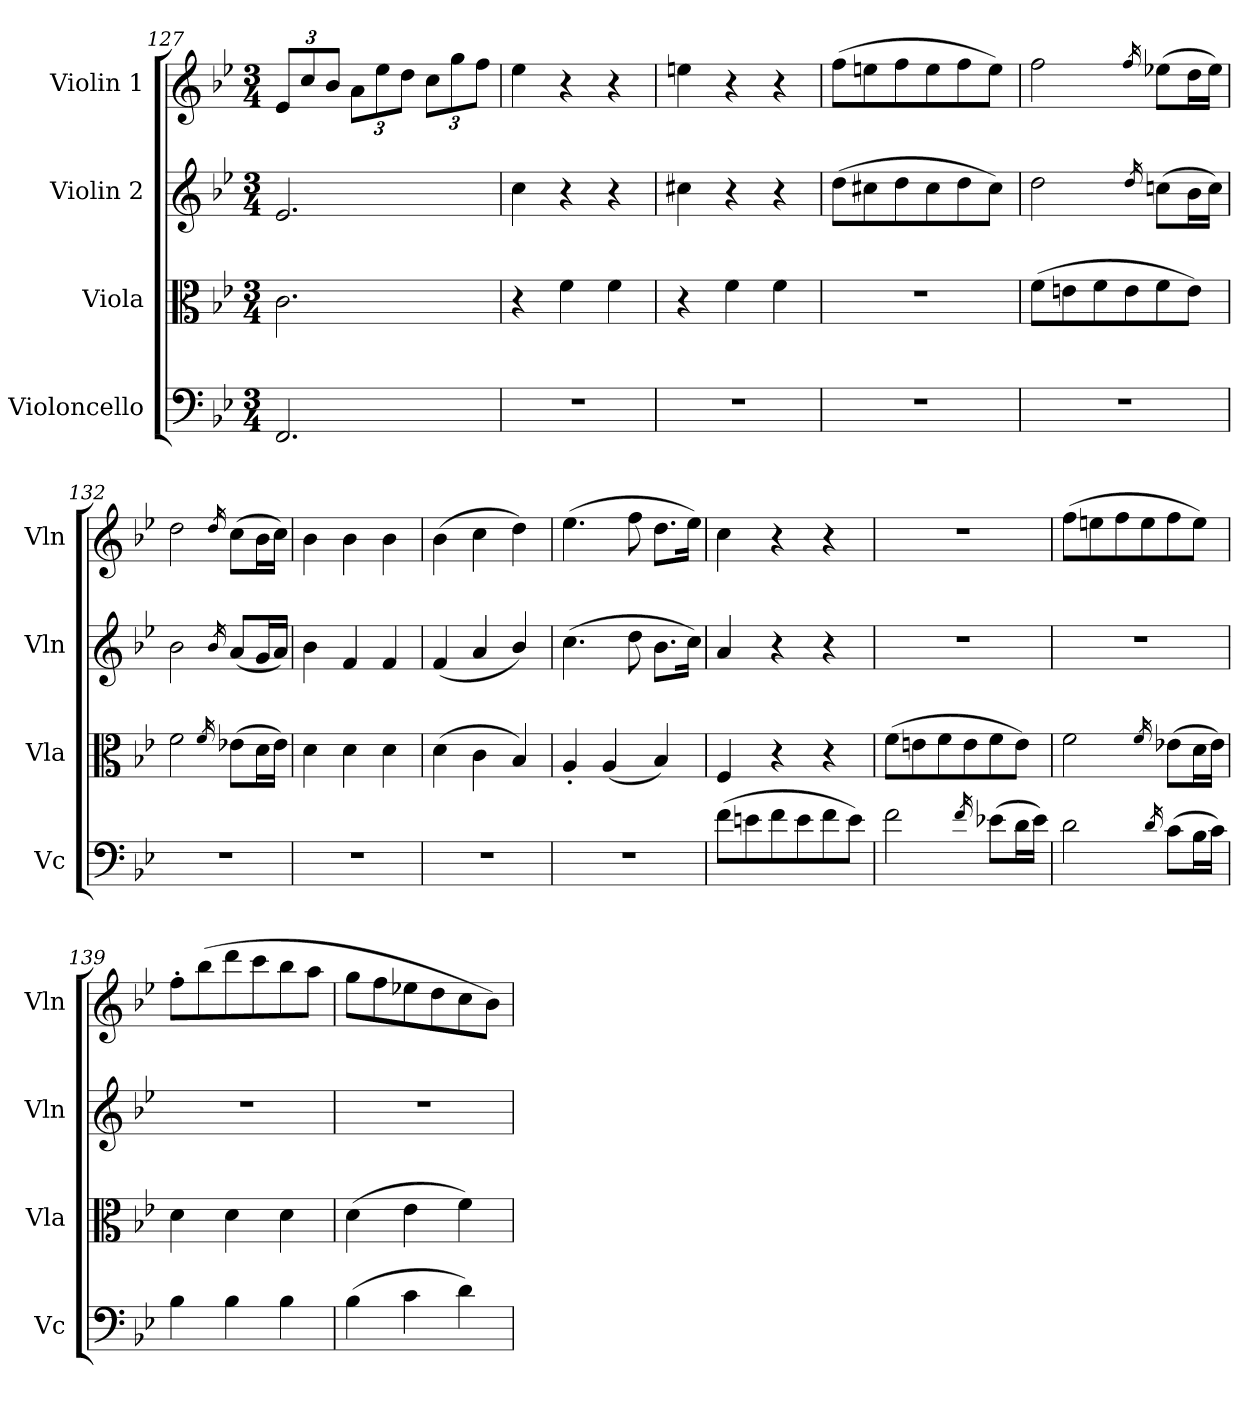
**kern	**dynam	**kern	**dynam	**kern	**dynam	**kern	**dynam
*part4	*part4	*part3	*part3	*part2	*part2	*part1	*part1
*staff4	*staff4	*staff3	*staff3	*staff2	*staff2	*staff1	*staff1
*I"Violoncello	*	*I"Viola	*	*I"Violin 2	*	*I"Violin 1	*
*I'Vc	*	*I'Vla	*	*I'Vln	*	*I'Vln	*
*clefF4	*	*clefC3	*	*clefG2	*	*clefG2	*
*k[b-e-]	*	*k[b-e-]	*	*k[b-e-]	*	*k[b-e-]	*
*M3/4	*	*M3/4	*	*M3/4	*	*M3/4	*
*	*	*	*	*	*	*Xbrackettup	*
=127	=127	=127	=127	=127	=127	=127	=127
2.FF/	.	2.c\	.	2.e-/	.	12e-/L	.
.	.	.	.	.	.	12cc/	.
.	.	.	.	.	.	12b-/J	.
.	.	.	.	.	.	12a\L	.
.	.	.	.	.	.	12ee-\	.
.	.	.	.	.	.	12dd\J	.
.	.	.	.	.	.	12cc\L	.
.	.	.	.	.	.	12gg\	.
.	.	.	.	.	.	12ff\J	.
=128	=128	=128	=128	=128	=128	=128	=128
!	!	!	!	!	!LO:DY:b	!	!LO:DY:b
2.r	.	4r	.	4cc\	other-dynamics	4ee-\	other-dynamics
!	!	!	!LO:DY:b	!	!	!	!
.	.	4f\	other-dynamics	4r	.	4r	.
.	.	4f\	.	4r	.	4r	.
=129	=129	=129	=129	=129	=129	=129	=129
2.r	.	4r	.	4cc#X\	.	4een\	.
.	.	4f\	.	4r	.	4r	.
.	.	4f\	.	4r	.	4r	.
=130	=130	=130	=130	=130	=130	=130	=130
2.r	.	2.r	.	(>8dd\L	.	(>8ff\L	.
.	.	.	.	8cc#X\	.	8een\	.
.	.	.	.	8dd\	.	8ff\	.
.	.	.	.	8cc#\	.	8ee\	.
.	.	.	.	8dd\	.	8ff\	.
.	.	.	.	8cc#\J)	.	8ee\J)	.
=131	=131	=131	=131	=131	=131	=131	=131
2.r	.	(>8f\L	.	2dd\	.	2ff\	.
.	.	8en\	.	.	.	.	.
.	.	8f\	.	.	.	.	.
.	.	8e\	.	.	.	.	.
.	.	.	.	16qdd/	.	16qff/	.
.	.	8f\	.	(>8ccn\L	.	(>8ee-X\L	.
.	.	8e\J)	.	16b-\L	.	16dd\L	.
.	.	.	.	16cc\JJ)	.	16ee-\JJ)	.
=132	=132	=132	=132	=132	=132	=132	=132
2.r	.	2f\	.	2b-\	.	2dd\	.
.	.	16qf/	.	16qb-/	.	16qdd/	.
.	.	(>8e-X\L	.	(<8a/L	.	(>8cc\L	.
.	.	16d\L	.	16g/L	.	16b-\L	.
.	.	16e-\JJ)	.	16a/JJ)	.	16cc\JJ)	.
=133	=133	=133	=133	=133	=133	=133	=133
2.r	.	4d\	.	4b-\	.	4b-\	.
.	.	4d\	.	4f/	.	4b-\	.
.	.	4d\	.	4f/	.	4b-\	.
=134	=134	=134	=134	=134	=134	=134	=134
2.r	.	(>4d\	.	(<4f/	.	(>4b-\	.
.	.	4c\	.	4a/	.	4cc\	.
.	.	4B-/)	.	4b-/)	.	4dd\)	.
!!LO:LB:g=z
=135	=135	=135	=135	=135	=135	=135	=135
2.r	.	4A'/	.	(>4.cc\	.	(>4.ee-\	.
.	.	(<4A/	.	.	.	.	.
.	.	.	.	8dd\	.	8ff\	.
.	.	4B-/)	.	8.b-\L	.	8.dd\L	.
.	.	.	.	16cc\Jk)	.	16ee-\Jk)	.
=136	=136	=136	=136	=136	=136	=136	=136
!	!LO:DY:b	!	!	!	!	!	!
(>8f\L	other-dynamics	4F/	.	4a/	.	4cc\	.
8en\	.	.	.	.	.	.	.
8f\	.	4r	.	4r	.	4r	.
8e\	.	.	.	.	.	.	.
8f\	.	4r	.	4r	.	4r	.
8e\J)	.	.	.	.	.	.	.
=137	=137	=137	=137	=137	=137	=137	=137
2f\	.	(>8f\L	.	2.r	.	2.r	.
.	.	8en\	.	.	.	.	.
.	.	8f\	.	.	.	.	.
.	.	8e\	.	.	.	.	.
16qf/	.	.	.	.	.	.	.
(>8e-X\L	.	8f\	.	.	.	.	.
16d\L	.	8e\J)	.	.	.	.	.
16e-\JJ)	.	.	.	.	.	.	.
=138	=138	=138	=138	=138	=138	=138	=138
2d\	.	2f\	.	2.r	.	(>8ff\L	.
.	.	.	.	.	.	8een\	.
.	.	.	.	.	.	8ff\	.
.	.	.	.	.	.	8ee\	.
16qd/	.	16qf/	.	.	.	.	.
(>8c\L	.	(>8e-X\L	.	.	.	8ff\	.
16B-\L	.	16d\L	.	.	.	8ee\J)	.
16c\JJ)	.	16e-\JJ)	.	.	.	.	.
=139	=139	=139	=139	=139	=139	=139	=139
4B-\	.	4d\	.	2.r	.	8ff'\L	.
.	.	.	.	.	.	(>8bb-\	.
4B-\	.	4d\	.	.	.	8ddd\	.
.	.	.	.	.	.	8ccc\	.
4B-\	.	4d\	.	.	.	8bb-\	.
.	.	.	.	.	.	8aa\J	.
=140	=140	=140	=140	=140	=140	=140	=140
(>4B-\	.	(>4d\	.	2.r	.	8gg\L	.
.	.	.	.	.	.	8ff\	.
4c\	.	4e-\	.	.	.	8ee-X\	.
.	.	.	.	.	.	8dd\	.
4d\)	.	4f\)	.	.	.	8cc\	.
.	.	.	.	.	.	8b-\J)	.
=	=	=	=	=	=	=	=
*-	*-	*-	*-	*-	*-	*-	*-
